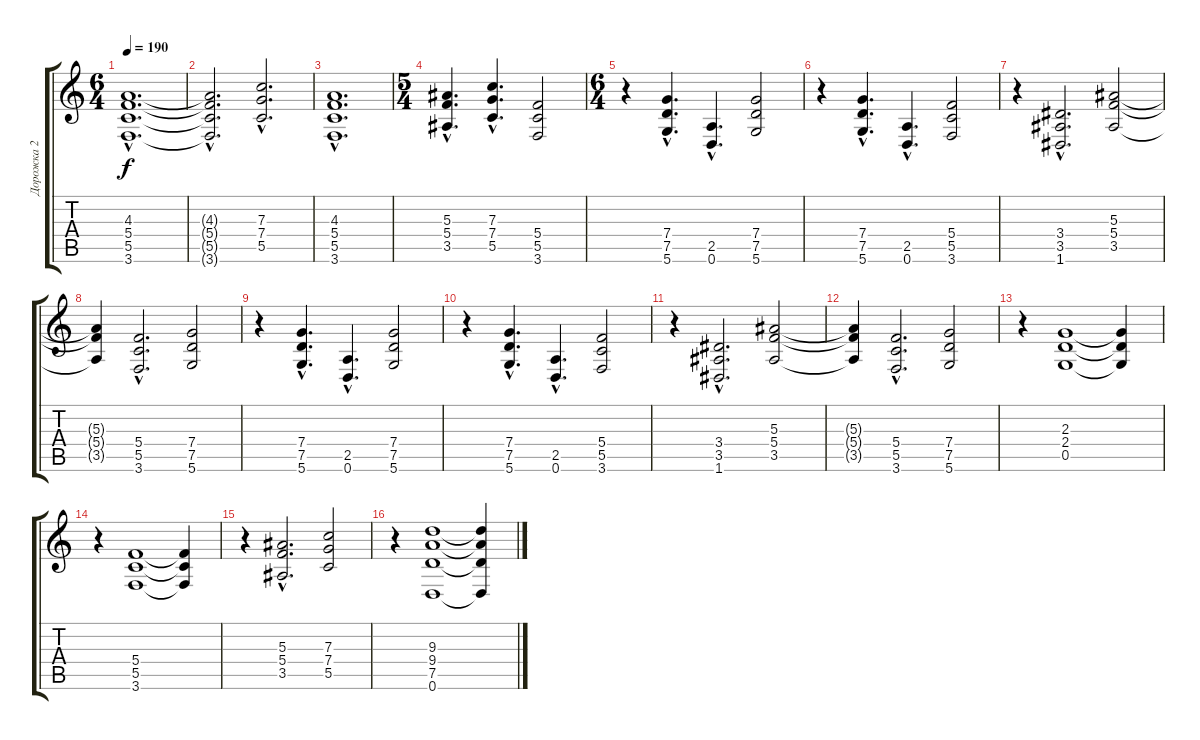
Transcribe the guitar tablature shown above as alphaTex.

\track ("Дорожка 2" "Дорожка 2") {instrument distortionguitar}
\staff {score tabs}
\tuning (D4 A3 F3 C3 G2 D2) {hide}
\ts (6 4)
\tempo 190
\clef g2
\ks c
(4.3{hac} 5.4{hac} 5.5{hac} 3.6{hac}).1{d dy f} |
(4.3{hac t} 5.4{hac t} 5.5{hac t} 3.6{hac t}).2{d} (7.3{hac} 7.4{hac} 5.5{hac}).2{d} |
(4.3{hac} 5.4{hac} 5.5{hac} 3.6{hac}).1{d} |
\ts (5 4)
(5.3{hac} 5.4{hac} 3.5{hac}).4{d} (7.3{hac} 7.4{hac} 5.5{hac}).4{d} (5.4 5.5 3.6).2 |
\ts (6 4)
r.4 (7.4{hac} 7.5{hac} 5.6{hac}).4{d} (2.5{hac} 0.6{hac}).4{d} (7.4 7.5 5.6).2 |
r.4 (7.4{hac} 7.5{hac} 5.6{hac}).4{d} (2.5{hac} 0.6{hac}).4{d} (5.4 5.5 3.6).2 |
r.4 (3.4{hac} 3.5{hac} 1.6{hac}).2{d} (5.3 5.4 3.5).2 |
(5.3{t} 5.4{t} 3.5{t}).4 (5.4{hac} 5.5{hac} 3.6{hac}).2{d} (7.4 7.5 5.6).2 |
r.4 (7.4{hac} 7.5{hac} 5.6{hac}).4{d} (2.5{hac} 0.6{hac}).4{d} (7.4 7.5 5.6).2 |
r.4 (7.4{hac} 7.5{hac} 5.6{hac}).4{d} (2.5{hac} 0.6{hac}).4{d} (5.4 5.5 3.6).2 |
r.4 (3.4{hac} 3.5{hac} 1.6{hac}).2{d} (5.3 5.4 3.5).2 |
(5.3{t} 5.4{t} 3.5{t}).4 (5.4{hac} 5.5{hac} 3.6{hac}).2{d} (7.4 7.5 5.6).2 |
r.4 (2.3 2.4 0.5).1 (2.3{t} 2.4{t} 0.5{t}).4 |
r.4 (5.4 5.5 3.6).1 (5.4{t} 5.5{t} 3.6{t}).4 |
r.4 (5.3{hac} 5.4{hac} 3.5{hac}).2{d} (7.3 7.4 5.5).2 |
r.4 (9.3 9.4 7.5 0.6).1 (9.3{t} 9.4{t} 7.5{t} 0.6{t}).4
